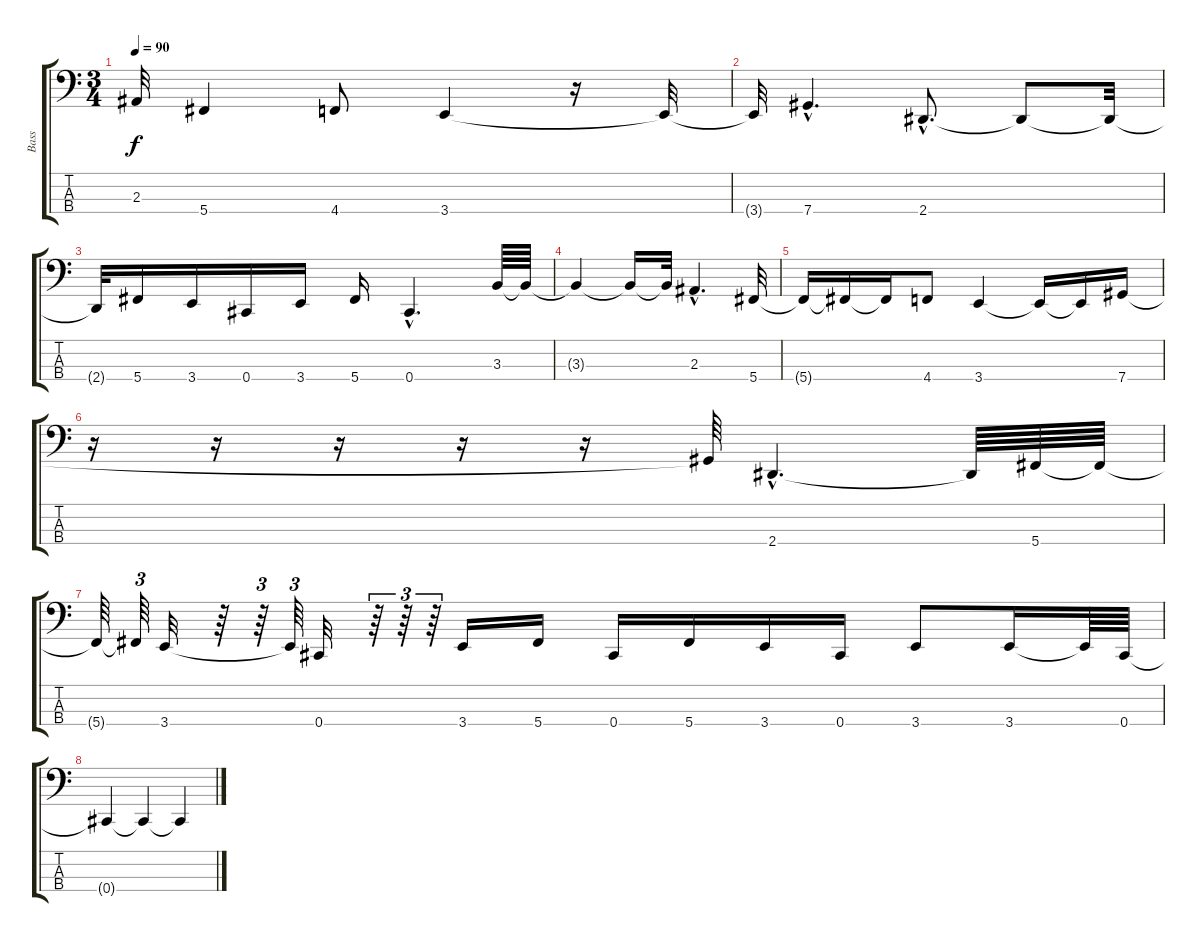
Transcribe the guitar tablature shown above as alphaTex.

\track ("Bass" "Bass") {instrument electricbasspick}
\staff {score tabs}
\tuning (Gb2 Db2 Ab1 Db1) {hide}
\ts (3 4)
\tempo 90
\clef f4
\ks c
2.3{t}.32{dy f} 5.4.4 4.4.8 3.4.4 r.16 3.4{t}.32 |
3.4{t}.32 7.4{hac}.4{d} 2.4{hac}.8{d} 2.4{t}.8 2.4{t}.32 |
2.4{t}.32 5.4.16 3.4.16 0.4.16 3.4.16 5.4.16 0.4{hac}.4{d} 3.3.64 3.3{t}.64 |
3.3{t}.4 3.3{t}.16 3.3{t}.32 2.3{hac}.4{d} 5.4.32 |
5.4{t}.16 5.4{t}.16 5.4{t}.16 4.4.8 3.4.4 3.4{t}.16 3.4{t}.16 7.4.16 |
r.16 r.16 r.16 r.16 r.16 7.4{t}.64 2.4{hac}.4{d} 2.4{t}.64 5.4.64 5.4{t}.64 |
5.4{t}.64 5.4{t}.64{tu (3 2)} 3.4.32 r.64 r.64{tu (3 2)} 3.4{t}.64{tu (3 2)} 0.4.32 r.64{tu (3 2)} r.64{tu (3 2)} r.64{tu (3 2)} 3.4.16 5.4.16 0.4.16 5.4.16 3.4.16 0.4.16 3.4.8 3.4.16 3.4{t}.64 0.4.64 |
0.4{t}.4 0.4{t}.4 0.4{t}.4
